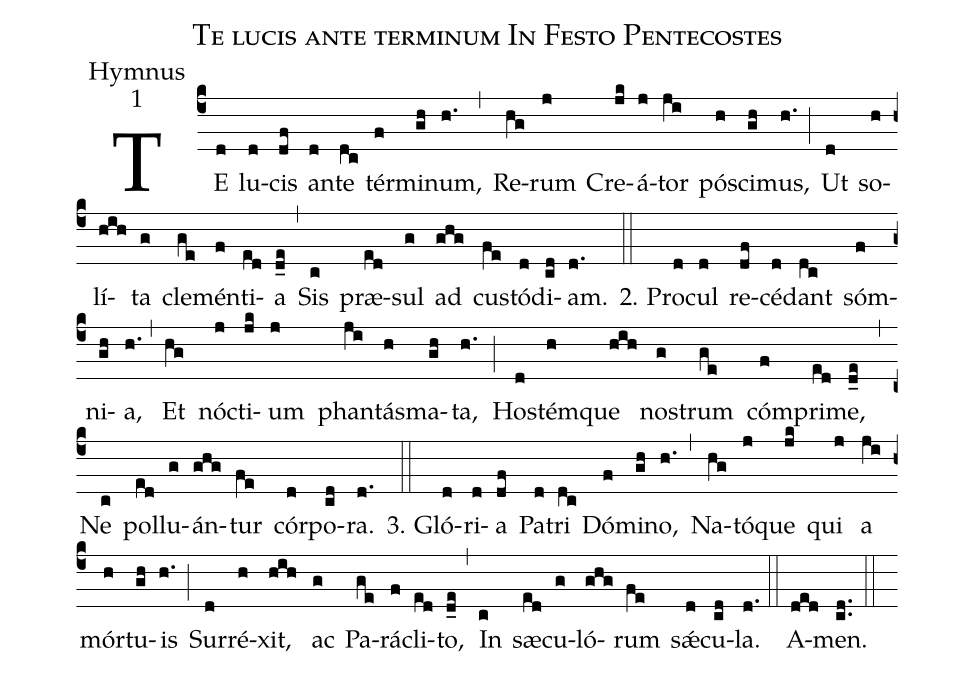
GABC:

name:Te lucis ante terminum In Festo Pentecostes;
office-part:Hymnus;
mode:1;
%%
(c4)TE(d) lu(d)cis(df) an(d)te(dc) tér(f)mi(gh)num,(h.) (,)
Re(hg)rum(j) Cre(jk)á(j)tor(ji) pó(h)sci(gh)mus,(h.) (;)
Ut(d) so(h)lí(hih)ta(g) cle(ge)mén(f)ti(ed)a(d_e) (,)
Sis(c) præ(ed)sul(g) ad(ghg) cus(fe)tó(d)di(cd)am.(d.) (::)

2. Pro(d)cul(d) re(df)cé(d)dant(dc) sóm(f)ni(gh)a,(h.) (,)
Et(hg) nóc(j)ti(jk)um(j) phan(ji)tás(h)ma(gh)ta,(h.) (;)
Hos(d)tém(h)que(hih) nos(g)trum(ge) cóm(f)pri(ed)me,(d_e) (,)
Ne(c) pol(ed)lu(g)án(ghg)tur(fe) cór(d)po(cd)ra.(d.) (::)

3. Gló(d)ri(d)a(df) Pa(d)tri(dc) Dó(f)mi(gh)no,(h.) (,)
Na(hg)tó(j)que(jk) qui(j) a(ji) mór(h)tu(gh)is(h.) (;)
Sur(d)ré(h)xit,(hih) ac(g) Pa(ge)rá(f)cli(ed)to,(d_e) (,)
In(c) sæ(ed)cu(g)ló(ghg)rum(fe) sǽ(d)cu(cd)la.(d.) (::)
A(ded)men.(cd..) (::)
